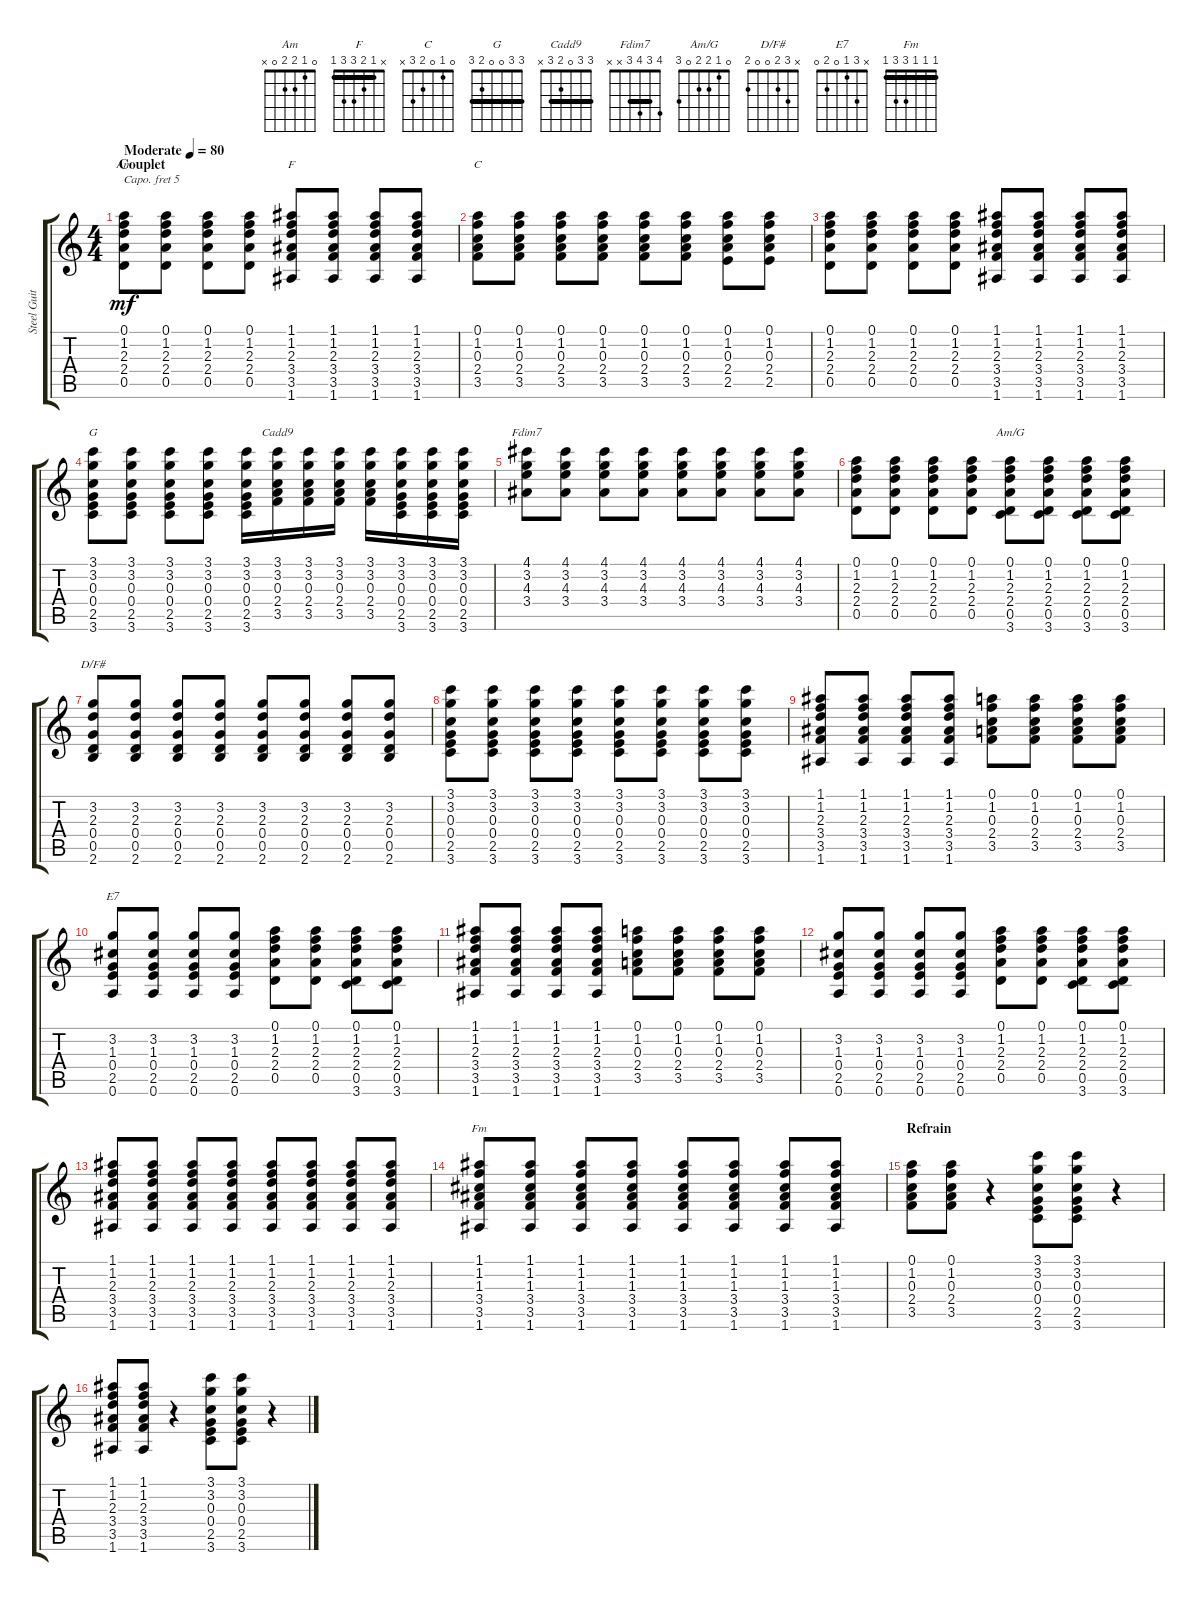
\track ("Steel Guitar" "Steel Guit") {instrument acousticguitarsteel}
\staff {score tabs}
\capo 5
\tuning (E4 B3 G3 D3 A2 E2) {hide}
\chord ("Am" 0 1 2 2 0 x)
\chord ("F" x 1 2 3 3 1) {barre 1}
\chord ("C" 0 1 0 2 3 x)
\chord ("G" 3 3 0 0 2 3) {barre 3}
\chord ("Cadd9" 3 3 0 2 3 x) {barre 3}
\chord ("Fdim7" 4 3 4 3 x x) {barre 3}
\chord ("Am/G" 0 1 2 2 0 3)
\chord ("D/F#" x 3 2 0 0 2)
\chord ("E7" x 3 1 0 2 0)
\chord ("Fm" 1 1 1 3 3 1) {barre 1}
\ts (4 4)
\section ("" "Couplet")
\tempo (80 "Moderate")
\clef g2
\ks c
(0.1 1.2 2.3 2.4 0.5).8{ch "Am" dy mf instrument acousticguitarsteel} (0.1 1.2 2.3 2.4 0.5).8 (0.1 1.2 2.3 2.4 0.5).8 (0.1 1.2 2.3 2.4 0.5).8 (1.1 1.2 2.3 3.4 3.5 1.6).8{ch "F"} (1.1 1.2 2.3 3.4 3.5 1.6).8 (1.1 1.2 2.3 3.4 3.5 1.6).8 (1.1 1.2 2.3 3.4 3.5 1.6).8 |
(0.1 1.2 0.3 2.4 3.5).8{ch "C"} (0.1 1.2 0.3 2.4 3.5).8 (0.1 1.2 0.3 2.4 3.5).8 (0.1 1.2 0.3 2.4 3.5).8 (0.1 1.2 0.3 2.4 3.5).8 (0.1 1.2 0.3 2.4 3.5).8 (0.1 1.2 0.3 2.4 2.5).8 (0.1 1.2 0.3 2.4 2.5).8 |
(0.1 1.2 2.3 2.4 0.5).8 (0.1 1.2 2.3 2.4 0.5).8 (0.1 1.2 2.3 2.4 0.5).8 (0.1 1.2 2.3 2.4 0.5).8 (1.1 1.2 2.3 3.4 3.5 1.6).8 (1.1 1.2 2.3 3.4 3.5 1.6).8 (1.1 1.2 2.3 3.4 3.5 1.6).8 (1.1 1.2 2.3 3.4 3.5 1.6).8 |
(3.1 3.2 0.3 0.4 2.5 3.6).8{ch "G"} (3.1 3.2 0.3 0.4 2.5 3.6).8 (3.1 3.2 0.3 0.4 2.5 3.6).8 (3.1 3.2 0.3 0.4 2.5 3.6).8 (3.1 3.2 0.3 0.4 2.5 3.6).16 (3.1 3.2 0.3 2.4 3.5).16{ch "Cadd9"} (3.1 3.2 0.3 2.4 3.5).16 (3.1 3.2 0.3 2.4 3.5).16 (3.1 3.2 0.3 2.4 3.5).16 (3.1 3.2 0.3 0.4 2.5 3.6).16 (3.1 3.2 0.3 0.4 2.5 3.6).16 (3.1 3.2 0.3 0.4 2.5 3.6).16 |
(4.1 3.2 4.3 3.4).8{ch "Fdim7"} (4.1 3.2 4.3 3.4).8 (4.1 3.2 4.3 3.4).8 (4.1 3.2 4.3 3.4).8 (4.1 3.2 4.3 3.4).8 (4.1 3.2 4.3 3.4).8 (4.1 3.2 4.3 3.4).8 (4.1 3.2 4.3 3.4).8 |
(0.1 1.2 2.3 2.4 0.5).8 (0.1 1.2 2.3 2.4 0.5).8 (0.1 1.2 2.3 2.4 0.5).8 (0.1 1.2 2.3 2.4 0.5).8 (0.1 1.2 2.3 2.4 0.5 3.6).8{ch "Am/G"} (0.1 1.2 2.3 2.4 0.5 3.6).8 (0.1 1.2 2.3 2.4 0.5 3.6).8 (0.1 1.2 2.3 2.4 0.5 3.6).8 |
(3.2 2.3 0.4 0.5 2.6).8{ch "D/F#"} (3.2 2.3 0.4 0.5 2.6).8 (3.2 2.3 0.4 0.5 2.6).8 (3.2 2.3 0.4 0.5 2.6).8 (3.2 2.3 0.4 0.5 2.6).8 (3.2 2.3 0.4 0.5 2.6).8 (3.2 2.3 0.4 0.5 2.6).8 (3.2 2.3 0.4 0.5 2.6).8 |
(3.1 3.2 0.3 0.4 2.5 3.6).8 (3.1 3.2 0.3 0.4 2.5 3.6).8 (3.1 3.2 0.3 0.4 2.5 3.6).8 (3.1 3.2 0.3 0.4 2.5 3.6).8 (3.1 3.2 0.3 0.4 2.5 3.6).8 (3.1 3.2 0.3 0.4 2.5 3.6).8 (3.1 3.2 0.3 0.4 2.5 3.6).8 (3.1 3.2 0.3 0.4 2.5 3.6).8 |
(1.1 1.2 2.3 3.4 3.5 1.6).8 (1.1 1.2 2.3 3.4 3.5 1.6).8 (1.1 1.2 2.3 3.4 3.5 1.6).8 (1.1 1.2 2.3 3.4 3.5 1.6).8 (0.1 1.2 0.3 2.4 3.5).8 (0.1 1.2 0.3 2.4 3.5).8 (0.1 1.2 0.3 2.4 3.5).8 (0.1 1.2 0.3 2.4 3.5).8 |
(3.2 1.3 0.4 2.5 0.6).8{ch "E7"} (3.2 1.3 0.4 2.5 0.6).8 (3.2 1.3 0.4 2.5 0.6).8 (3.2 1.3 0.4 2.5 0.6).8 (0.1 1.2 2.3 2.4 0.5).8 (0.1 1.2 2.3 2.4 0.5).8 (0.1 1.2 2.3 2.4 0.5 3.6).8 (0.1 1.2 2.3 2.4 0.5 3.6).8 |
(1.1 1.2 2.3 3.4 3.5 1.6).8 (1.1 1.2 2.3 3.4 3.5 1.6).8 (1.1 1.2 2.3 3.4 3.5 1.6).8 (1.1 1.2 2.3 3.4 3.5 1.6).8 (0.1 1.2 0.3 2.4 3.5).8 (0.1 1.2 0.3 2.4 3.5).8 (0.1 1.2 0.3 2.4 3.5).8 (0.1 1.2 0.3 2.4 3.5).8 |
(3.2 1.3 0.4 2.5 0.6).8 (3.2 1.3 0.4 2.5 0.6).8 (3.2 1.3 0.4 2.5 0.6).8 (3.2 1.3 0.4 2.5 0.6).8 (0.1 1.2 2.3 2.4 0.5).8 (0.1 1.2 2.3 2.4 0.5).8 (0.1 1.2 2.3 2.4 0.5 3.6).8 (0.1 1.2 2.3 2.4 0.5 3.6).8 |
(1.1 1.2 2.3 3.4 3.5 1.6).8 (1.1 1.2 2.3 3.4 3.5 1.6).8 (1.1 1.2 2.3 3.4 3.5 1.6).8 (1.1 1.2 2.3 3.4 3.5 1.6).8 (1.1 1.2 2.3 3.4 3.5 1.6).8 (1.1 1.2 2.3 3.4 3.5 1.6).8 (1.1 1.2 2.3 3.4 3.5 1.6).8 (1.1 1.2 2.3 3.4 3.5 1.6).8 |
(1.1 1.2 1.3 3.4 3.5 1.6).8{ch "Fm"} (1.1 1.2 1.3 3.4 3.5 1.6).8 (1.1 1.2 1.3 3.4 3.5 1.6).8 (1.1 1.2 1.3 3.4 3.5 1.6).8 (1.1 1.2 1.3 3.4 3.5 1.6).8 (1.1 1.2 1.3 3.4 3.5 1.6).8 (1.1 1.2 1.3 3.4 3.5 1.6).8 (1.1 1.2 1.3 3.4 3.5 1.6).8 |
\section ("" "Refrain")
(0.1 1.2 0.3 2.4 3.5).8 (0.1 1.2 0.3 2.4 3.5).8 r.4 (3.1 3.2 0.3 0.4 2.5 3.6).8 (3.1 3.2 0.3 0.4 2.5 3.6).8 r.4 |
(1.1 1.2 2.3 3.4 3.5 1.6).8 (1.1 1.2 2.3 3.4 3.5 1.6).8 r.4 (3.1 3.2 0.3 0.4 2.5 3.6).8 (3.1 3.2 0.3 0.4 2.5 3.6).8 r.4
